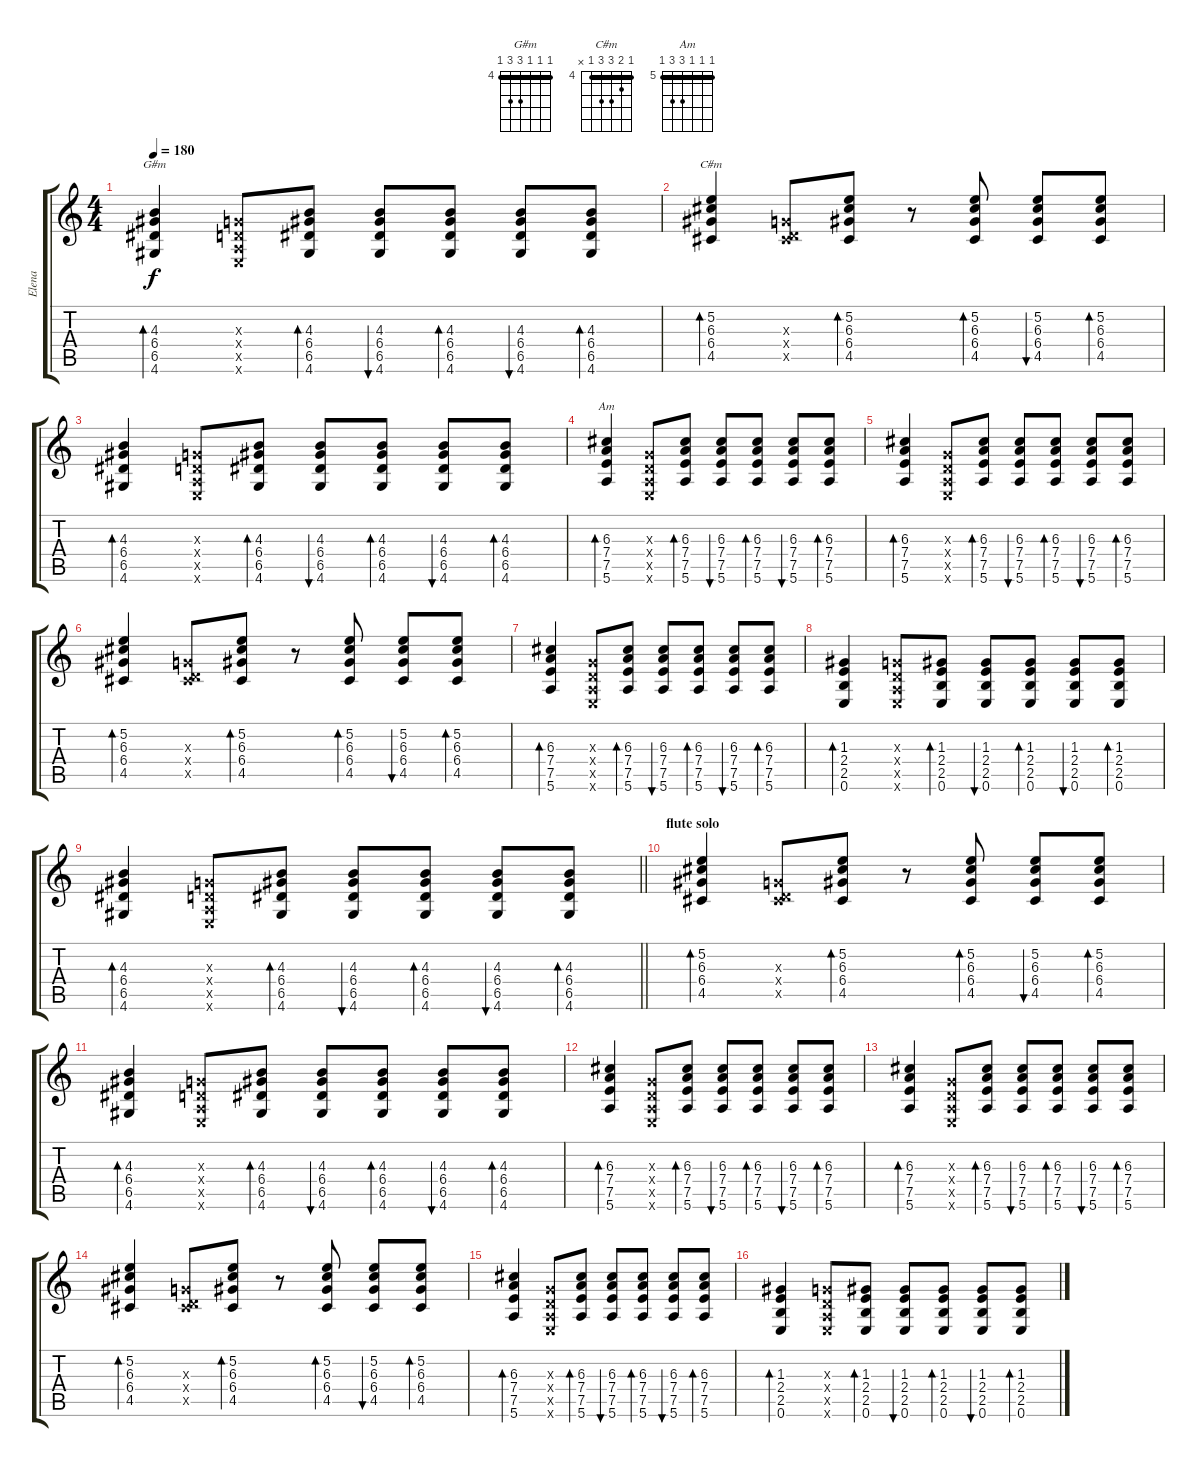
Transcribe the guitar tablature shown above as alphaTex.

\track ("Elena" "Elena") {instrument acousticguitarsteel}
\staff {score tabs}
\tuning (E4 B3 G3 D3 A2 E2) {hide}
\chord ("G#m" 4 4 4 6 6 4) {firstfret 4 barre 4}
\chord ("C#m" 4 5 6 6 4 x) {firstfret 4 barre 4}
\chord ("Am" 5 5 5 7 7 5) {firstfret 5 barre 5}
\ts (4 4)
\tempo 180
\clef g2
\ks c
(4.3 6.4 6.5 4.6).4{bd 120 ch "G#m" dy f} (0.3{x} 0.4{x} 0.5{x} 0.6{x}).8 (4.3 6.4 6.5 4.6).8{bd 120} (4.3 6.4 6.5 4.6).8{bu 120} (4.3 6.4 6.5 4.6).8{bd 120} (4.3 6.4 6.5 4.6).8{bu 120} (4.3 6.4 6.5 4.6).8{bd 120} |
(5.2 6.3 6.4 4.5).4{bd 120 ch "C#m"} (0.3{x} 0.4{x} 4.5{x}).8 (5.2 6.3 6.4 4.5).8{bd 120} r.8 (5.2 6.3 6.4 4.5).8{bd 120} (5.2 6.3 6.4 4.5).8{bu 120} (5.2 6.3 6.4 4.5).8{bd 120} |
(4.3 6.4 6.5 4.6).4{bd 120} (0.3{x} 0.4{x} 0.5{x} 0.6{x}).8 (4.3 6.4 6.5 4.6).8{bd 120} (4.3 6.4 6.5 4.6).8{bu 120} (4.3 6.4 6.5 4.6).8{bd 120} (4.3 6.4 6.5 4.6).8{bu 120} (4.3 6.4 6.5 4.6).8{bd 120} |
(6.3 7.4 7.5 5.6).4{bd 120 ch "Am"} (0.3{x} 0.4{x} 0.5{x} 0.6{x}).8 (6.3 7.4 7.5 5.6).8{bd 120} (6.3 7.4 7.5 5.6).8{bu 120} (6.3 7.4 7.5 5.6).8{bd 120} (6.3 7.4 7.5 5.6).8{bu 120} (6.3 7.4 7.5 5.6).8{bd 120} |
(6.3 7.4 7.5 5.6).4{bd 120} (0.3{x} 0.4{x} 0.5{x} 0.6{x}).8 (6.3 7.4 7.5 5.6).8{bd 120} (6.3 7.4 7.5 5.6).8{bu 120} (6.3 7.4 7.5 5.6).8{bd 120} (6.3 7.4 7.5 5.6).8{bu 120} (6.3 7.4 7.5 5.6).8{bd 120} |
(5.2 6.3 6.4 4.5).4{bd 120} (0.3{x} 0.4{x} 4.5{x}).8 (5.2 6.3 6.4 4.5).8{bd 120} r.8 (5.2 6.3 6.4 4.5).8{bd 120} (5.2 6.3 6.4 4.5).8{bu 120} (5.2 6.3 6.4 4.5).8{bd 120} |
(6.3 7.4 7.5 5.6).4{bd 120} (0.3{x} 0.4{x} 0.5{x} 0.6{x}).8 (6.3 7.4 7.5 5.6).8{bd 120} (6.3 7.4 7.5 5.6).8{bu 120} (6.3 7.4 7.5 5.6).8{bd 120} (6.3 7.4 7.5 5.6).8{bu 120} (6.3 7.4 7.5 5.6).8{bd 120} |
(1.3 2.4 2.5 0.6).4{bd 120} (0.3{x} 0.4{x} 0.5{x} 0.6{x}).8 (1.3 2.4 2.5 0.6).8{bd 120} (1.3 2.4 2.5 0.6).8{bu 120} (1.3 2.4 2.5 0.6).8{bd 120} (1.3 2.4 2.5 0.6).8{bu 120} (1.3 2.4 2.5 0.6).8{bd 120} |
\barLineRight lightlight
(4.3 6.4 6.5 4.6).4{bd 120} (0.3{x} 0.4{x} 0.5{x} 0.6{x}).8 (4.3 6.4 6.5 4.6).8{bd 120} (4.3 6.4 6.5 4.6).8{bu 120} (4.3 6.4 6.5 4.6).8{bd 120} (4.3 6.4 6.5 4.6).8{bu 120} (4.3 6.4 6.5 4.6).8{bd 120} |
\section ("" "flute solo")
(5.2 6.3 6.4 4.5).4{bd 120} (0.3{x} 0.4{x} 4.5{x}).8 (5.2 6.3 6.4 4.5).8{bd 120} r.8 (5.2 6.3 6.4 4.5).8{bd 120} (5.2 6.3 6.4 4.5).8{bu 120} (5.2 6.3 6.4 4.5).8{bd 120} |
(4.3 6.4 6.5 4.6).4{bd 120} (0.3{x} 0.4{x} 0.5{x} 0.6{x}).8 (4.3 6.4 6.5 4.6).8{bd 120} (4.3 6.4 6.5 4.6).8{bu 120} (4.3 6.4 6.5 4.6).8{bd 120} (4.3 6.4 6.5 4.6).8{bu 120} (4.3 6.4 6.5 4.6).8{bd 120} |
(6.3 7.4 7.5 5.6).4{bd 120} (0.3{x} 0.4{x} 0.5{x} 0.6{x}).8 (6.3 7.4 7.5 5.6).8{bd 120} (6.3 7.4 7.5 5.6).8{bu 120} (6.3 7.4 7.5 5.6).8{bd 120} (6.3 7.4 7.5 5.6).8{bu 120} (6.3 7.4 7.5 5.6).8{bd 120} |
(6.3 7.4 7.5 5.6).4{bd 120} (0.3{x} 0.4{x} 0.5{x} 0.6{x}).8 (6.3 7.4 7.5 5.6).8{bd 120} (6.3 7.4 7.5 5.6).8{bu 120} (6.3 7.4 7.5 5.6).8{bd 120} (6.3 7.4 7.5 5.6).8{bu 120} (6.3 7.4 7.5 5.6).8{bd 120} |
(5.2 6.3 6.4 4.5).4{bd 120} (0.3{x} 0.4{x} 4.5{x}).8 (5.2 6.3 6.4 4.5).8{bd 120} r.8 (5.2 6.3 6.4 4.5).8{bd 120} (5.2 6.3 6.4 4.5).8{bu 120} (5.2 6.3 6.4 4.5).8{bd 120} |
(6.3 7.4 7.5 5.6).4{bd 120} (0.3{x} 0.4{x} 0.5{x} 0.6{x}).8 (6.3 7.4 7.5 5.6).8{bd 120} (6.3 7.4 7.5 5.6).8{bu 120} (6.3 7.4 7.5 5.6).8{bd 120} (6.3 7.4 7.5 5.6).8{bu 120} (6.3 7.4 7.5 5.6).8{bd 120} |
(1.3 2.4 2.5 0.6).4{bd 120} (0.3{x} 0.4{x} 0.5{x} 0.6{x}).8 (1.3 2.4 2.5 0.6).8{bd 120} (1.3 2.4 2.5 0.6).8{bu 120} (1.3 2.4 2.5 0.6).8{bd 120} (1.3 2.4 2.5 0.6).8{bu 120} (1.3 2.4 2.5 0.6).8{bd 120}
